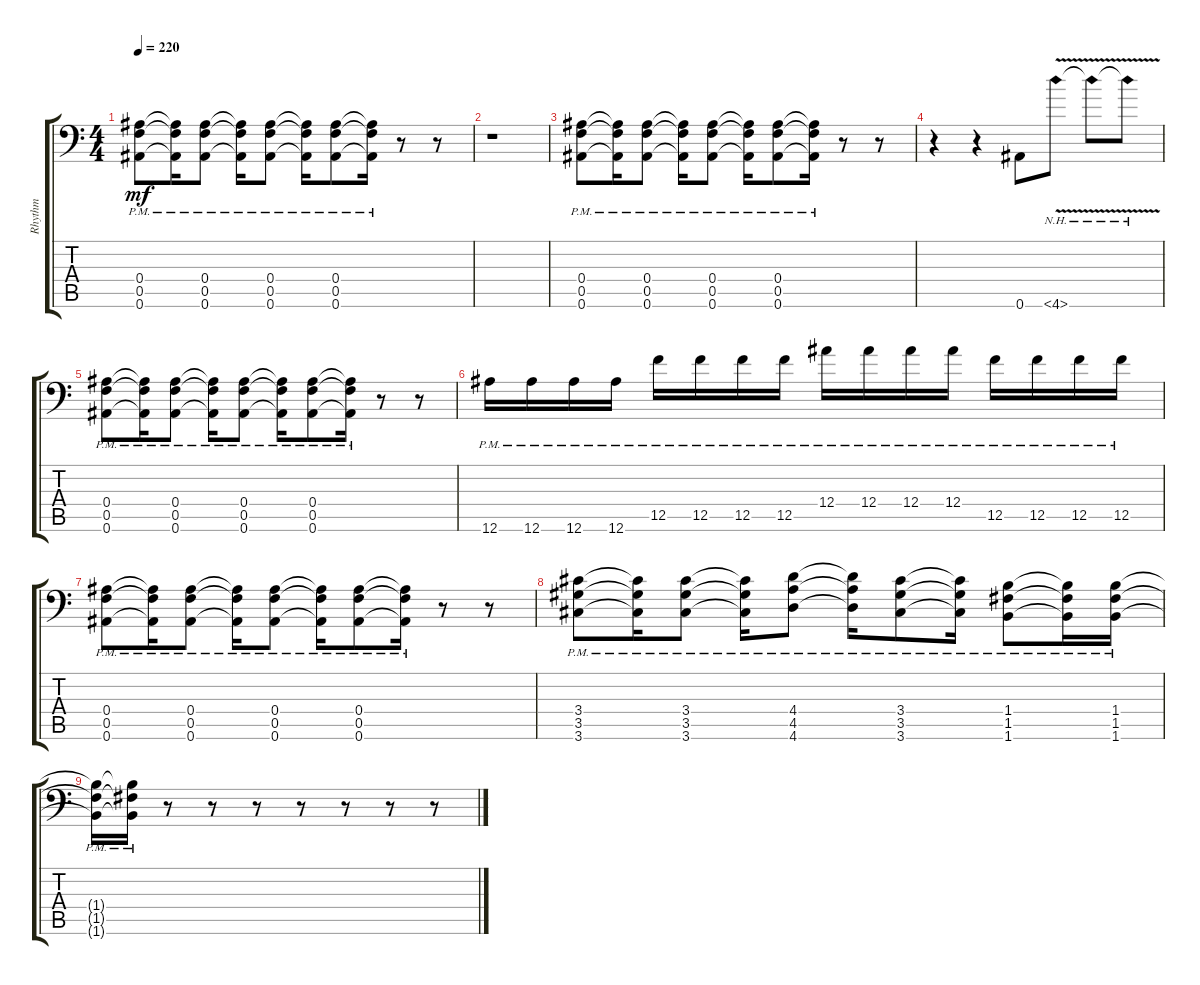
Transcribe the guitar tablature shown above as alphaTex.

\track ("Rhythm" "Rhythm") {instrument distortionguitar}
\staff {score tabs}
\tuning (C4 G3 Eb3 Bb2 F2 Bb1) {hide}
\ts (4 4)
\tempo 220
\clef f4
\ks c
(0.4{pm} 0.5{pm} 0.6{pm}).8{dy mf} (0.4{pm t} 0.5{pm t} 0.6{pm t}).16 (0.4{pm} 0.5{pm} 0.6{pm}).8 (0.4{pm t} 0.5{pm t} 0.6{pm t}).16 (0.4{pm} 0.5{pm} 0.6{pm}).8 (0.4{pm t} 0.5{pm t} 0.6{pm t}).16 (0.4{pm} 0.5{pm} 0.6{pm}).8 (0.4{pm t} 0.5{pm t} 0.6{pm t}).16 r.8 r.8 |
r.1 |
(0.4{pm} 0.5{pm} 0.6{pm}).8 (0.4{pm t} 0.5{pm t} 0.6{pm t}).16 (0.4{pm} 0.5{pm} 0.6{pm}).8 (0.4{pm t} 0.5{pm t} 0.6{pm t}).16 (0.4{pm} 0.5{pm} 0.6{pm}).8 (0.4{pm t} 0.5{pm t} 0.6{pm t}).16 (0.4{pm} 0.5{pm} 0.6{pm}).8 (0.4{pm t} 0.5{pm t} 0.6{pm t}).16 r.8 r.8 |
r.4 r.4 0.6.8 4.6{nh v}.8 4.6{nh v t}.8 4.6{nh v t}.8 |
(0.4{pm} 0.5{pm} 0.6{pm}).8 (0.4{pm t} 0.5{pm t} 0.6{pm t}).16 (0.4{pm} 0.5{pm} 0.6{pm}).8 (0.4{pm t} 0.5{pm t} 0.6{pm t}).16 (0.4{pm} 0.5{pm} 0.6{pm}).8 (0.4{pm t} 0.5{pm t} 0.6{pm t}).16 (0.4{pm} 0.5{pm} 0.6{pm}).8 (0.4{pm t} 0.5{pm t} 0.6{pm t}).16 r.8 r.8 |
12.6{pm}.16 12.6{pm}.16 12.6{pm}.16 12.6{pm}.16 12.5{pm}.16 12.5{pm}.16 12.5{pm}.16 12.5{pm}.16 12.4{pm}.16 12.4{pm}.16 12.4{pm}.16 12.4{pm}.16 12.5{pm}.16 12.5{pm}.16 12.5{pm}.16 12.5{pm}.16 |
(0.4{pm} 0.5{pm} 0.6{pm}).8 (0.4{pm t} 0.5{pm t} 0.6{pm t}).16 (0.4{pm} 0.5{pm} 0.6{pm}).8 (0.4{pm t} 0.5{pm t} 0.6{pm t}).16 (0.4{pm} 0.5{pm} 0.6{pm}).8 (0.4{pm t} 0.5{pm t} 0.6{pm t}).16 (0.4{pm} 0.5{pm} 0.6{pm}).8 (0.4{pm t} 0.5{pm t} 0.6{pm t}).16 r.8 r.8 |
(3.4{pm} 3.5{pm} 3.6{pm}).8 (3.4{pm t} 3.5{pm t} 3.6{pm t}).16 (3.4{pm} 3.5{pm} 3.6{pm}).8 (3.4{pm t} 3.5{pm t} 3.6{pm t}).16 (4.4{pm} 4.5{pm} 4.6{pm}).8 (4.4{pm t} 4.5{pm t} 4.6{pm t}).16 (3.4{pm} 3.5{pm} 3.6{pm}).8 (3.4{pm t} 3.5{pm t} 3.6{pm t}).16 (1.4{pm} 1.5{pm} 1.6{pm}).8 (1.4{pm t} 1.5{pm t} 1.6{pm t}).16 (1.4{pm} 1.5{pm} 1.6{pm}).16 |
(1.4{pm t} 1.5{pm t} 1.6{pm t}).16 (1.4{pm t} 1.5{pm t} 1.6{pm t}).16 r.8 r.8 r.8 r.8 r.8 r.8 r.8
